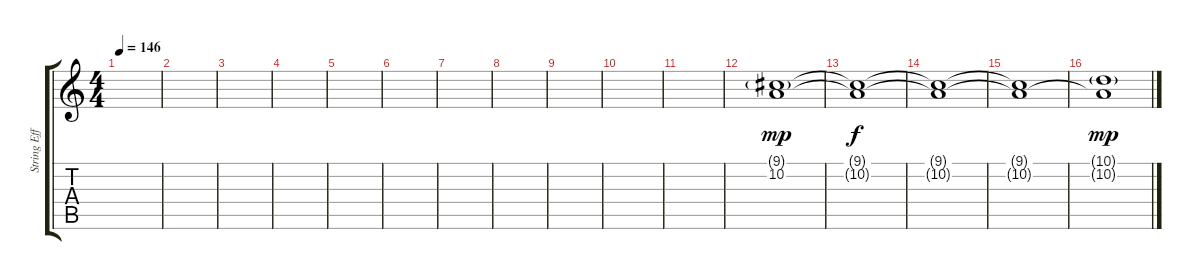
\track ("String Effects" "String Eff") {instrument stringensemble1}
\staff {score tabs}
\tuning (E4 B3 G3 D3 A2 E2) {hide}
\ts (4 4)
\tempo 146
\clef g2
\ks c
|
|
|
|
|
|
|
|
|
|
|
(9.1{g} 10.2).1{dy mp} |
(9.1{t} 10.2{t}).1{dy f} |
(9.1{t} 10.2{t}).1 |
(9.1{t} 10.2{t}).1 |
(10.1{g} 10.2{t}).1{dy mp}
